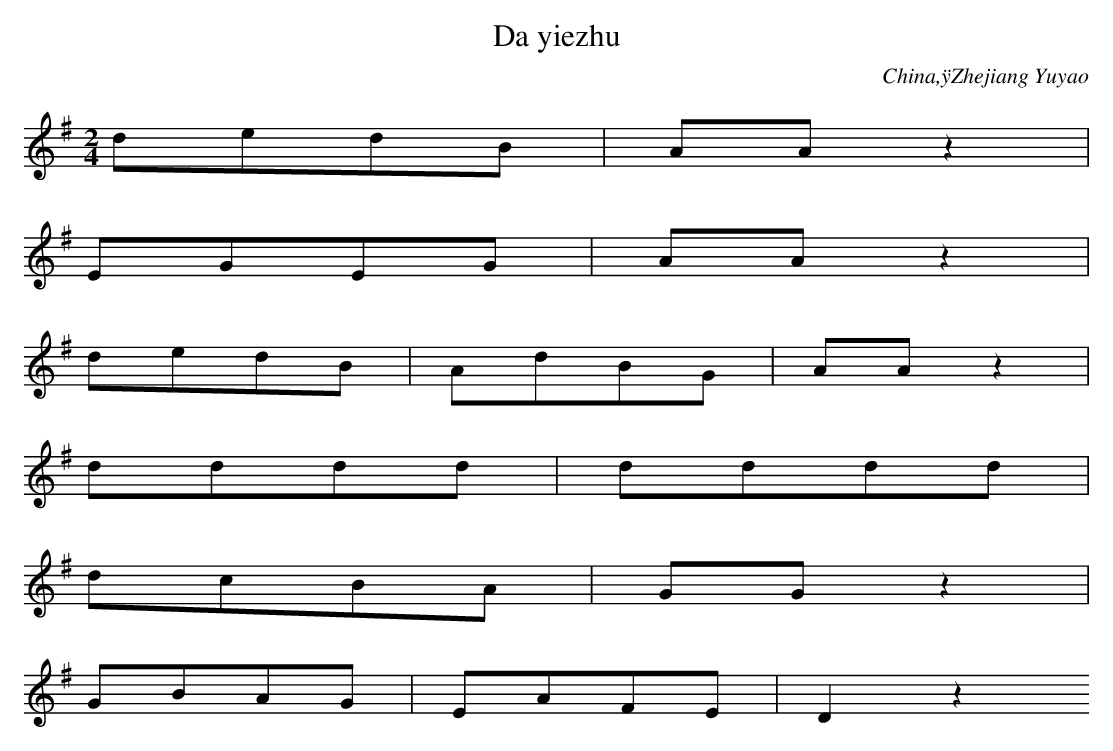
X:1
T: Da yiezhu
O: China,ÿZhejiang Yuyao
M: 2/4
L: 1/16
K: G
d2e2d2B2 | A2A2z4 |
E2G2E2G2 | A2A2z4 |
d2e2d2B2 | A2d2B2G2 | A2A2z4 |
d2d2d2d2 | d2d2d2d2 |
d2c2B2A2 | G2G2z4 |
G2B2A2G2 | E2A2F2E2 | D4z4
